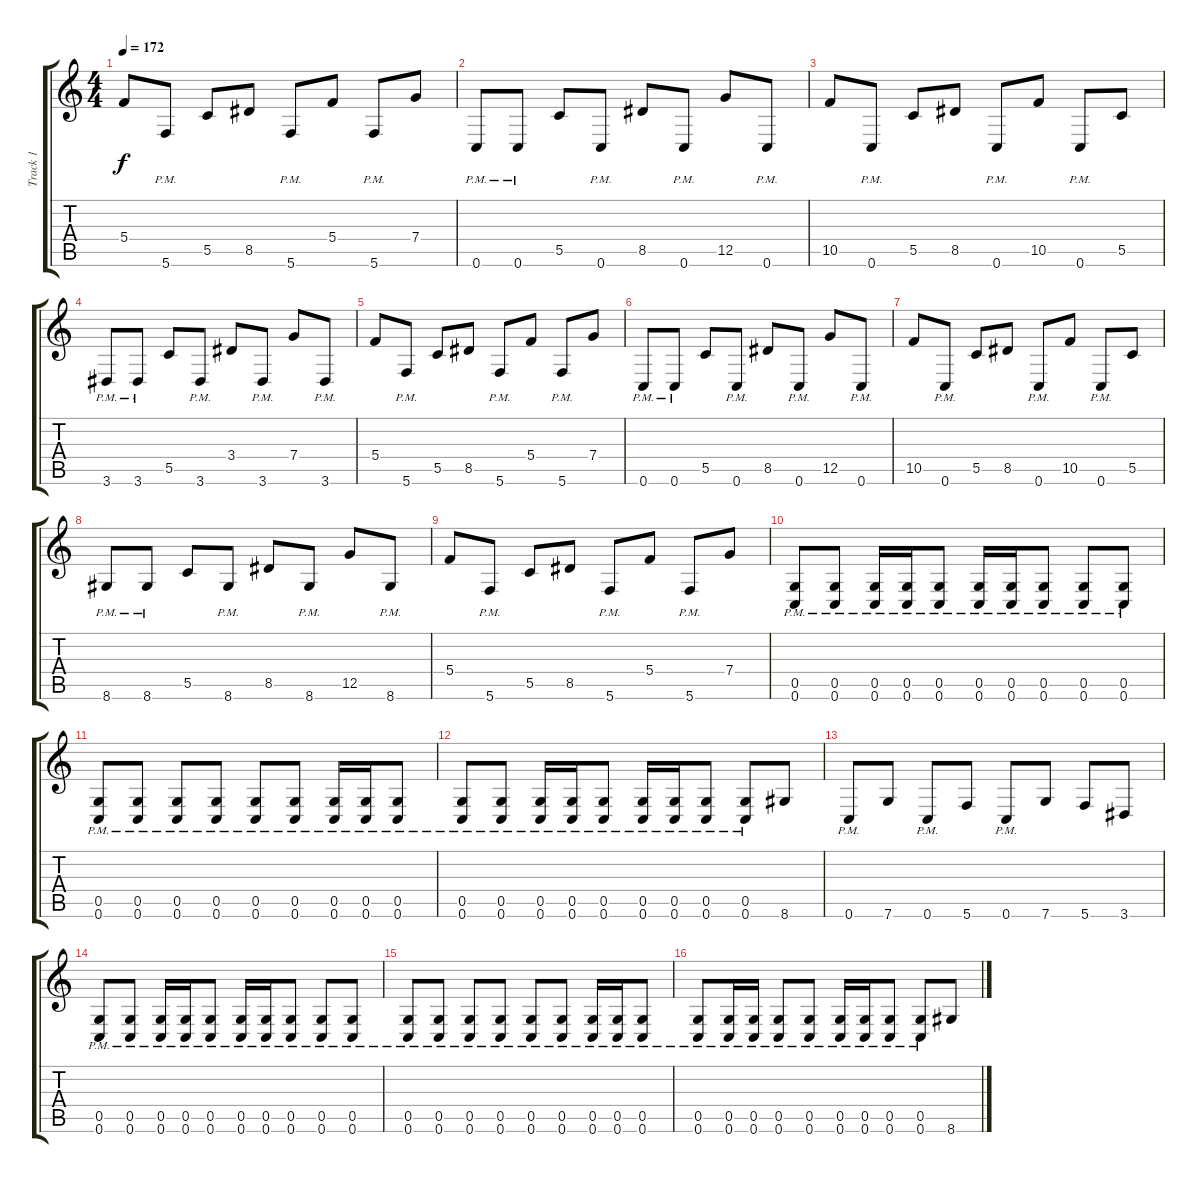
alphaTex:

\track ("Track 1" "Track 1") {instrument distortionguitar}
\staff {score tabs}
\tuning (D4 A3 F3 C3 G2 C2) {hide}
\ts (4 4)
\tempo 172
\clef g2
\ks c
5.4.8{dy f} 5.6{pm}.8 5.5.8 8.5.8 5.6{pm}.8 5.4.8 5.6{pm}.8 7.4.8 |
0.6{pm}.8 0.6{pm}.8 5.5.8 0.6{pm}.8 8.5.8 0.6{pm}.8 12.5.8 0.6{pm}.8 |
10.5.8 0.6{pm}.8 5.5.8 8.5.8 0.6{pm}.8 10.5.8 0.6{pm}.8 5.5.8 |
3.6{pm}.8 3.6{pm}.8 5.5.8 3.6{pm}.8 3.4.8 3.6{pm}.8 7.4.8 3.6{pm}.8 |
5.4.8 5.6{pm}.8 5.5.8 8.5.8 5.6{pm}.8 5.4.8 5.6{pm}.8 7.4.8 |
0.6{pm}.8 0.6{pm}.8 5.5.8 0.6{pm}.8 8.5.8 0.6{pm}.8 12.5.8 0.6{pm}.8 |
10.5.8 0.6{pm}.8 5.5.8 8.5.8 0.6{pm}.8 10.5.8 0.6{pm}.8 5.5.8 |
8.6{pm}.8 8.6{pm}.8 5.5.8 8.6{pm}.8 8.5.8 8.6{pm}.8 12.5.8 8.6{pm}.8 |
5.4.8 5.6{pm}.8 5.5.8 8.5.8 5.6{pm}.8 5.4.8 5.6{pm}.8 7.4.8 |
(0.5{pm} 0.6{pm}).8 (0.5{pm} 0.6{pm}).8 (0.5{pm} 0.6{pm}).16 (0.5{pm} 0.6{pm}).16 (0.5{pm} 0.6{pm}).8 (0.5{pm} 0.6{pm}).16 (0.5{pm} 0.6{pm}).16 (0.5{pm} 0.6{pm}).8 (0.5{pm} 0.6{pm}).8 (0.5{pm} 0.6{pm}).8 |
(0.5{pm} 0.6{pm}).8 (0.5{pm} 0.6{pm}).8 (0.5{pm} 0.6{pm}).8 (0.5{pm} 0.6{pm}).8 (0.5{pm} 0.6{pm}).8 (0.5{pm} 0.6{pm}).8 (0.5 0.6{pm}).16 (0.5{pm} 0.6{pm}).16 (0.5{pm} 0.6{pm}).8 |
(0.5{pm} 0.6{pm}).8 (0.5{pm} 0.6{pm}).8 (0.5{pm} 0.6{pm}).16 (0.5{pm} 0.6{pm}).16 (0.5{pm} 0.6{pm}).8 (0.5{pm} 0.6{pm}).16 (0.5{pm} 0.6{pm}).16 (0.5{pm} 0.6{pm}).8 (0.5{pm} 0.6{pm}).8 8.6.8 |
0.6{pm}.8 7.6.8 0.6{pm}.8 5.6.8 0.6{pm}.8 7.6.8 5.6.8 3.6.8 |
(0.5{pm} 0.6{pm}).8 (0.5{pm} 0.6{pm}).8 (0.5{pm} 0.6{pm}).16 (0.5{pm} 0.6{pm}).16 (0.5{pm} 0.6{pm}).8 (0.5{pm} 0.6{pm}).16 (0.5{pm} 0.6{pm}).16 (0.5{pm} 0.6{pm}).8 (0.5{pm} 0.6{pm}).8 (0.5{pm} 0.6{pm}).8 |
(0.5{pm} 0.6{pm}).8 (0.5{pm} 0.6{pm}).8 (0.5{pm} 0.6{pm}).8 (0.5{pm} 0.6{pm}).8 (0.5{pm} 0.6{pm}).8 (0.5{pm} 0.6{pm}).8 (0.5 0.6{pm}).16 (0.5{pm} 0.6{pm}).16 (0.5{pm} 0.6{pm}).8 |
(0.5{pm} 0.6{pm}).8 (0.5{pm} 0.6{pm}).16 (0.5{pm} 0.6{pm}).16 (0.5{pm} 0.6{pm}).8 (0.5{pm} 0.6{pm}).8 (0.5{pm} 0.6{pm}).16 (0.5{pm} 0.6{pm}).16 (0.5{pm} 0.6{pm}).8 (0.5{pm} 0.6{pm}).8 8.6.8
